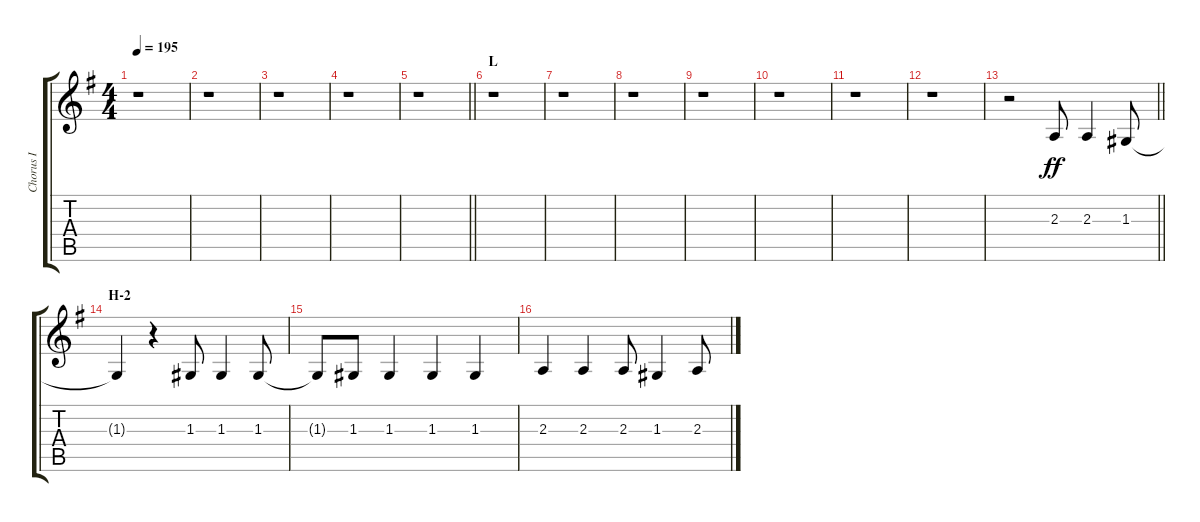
\track ("Chorus I" "Chorus I") {instrument voiceoohs}
\staff {score tabs}
\tuning (E4 B3 G3 D3 A2 E2) {hide}
\ts (4 4)
\tempo 195
\clef g2
\ks g
r.1{dy ff} |
r.1 |
r.1 |
r.1 |
\barLineRight lightlight
r.1 |
\section ("" "L")
r.1 |
r.1 |
r.1 |
r.1 |
r.1 |
r.1 |
r.1 |
\barLineRight lightlight
r.2 2.3.8 2.3.4 1.3.8 |
\section ("" "H-2")
1.3{t}.4 r.4 1.3.8 1.3.4 1.3.8 |
1.3{t}.8 1.3.8 1.3.4 1.3.4 1.3.4 |
2.3.4 2.3.4 2.3.8 1.3.4 2.3.8
